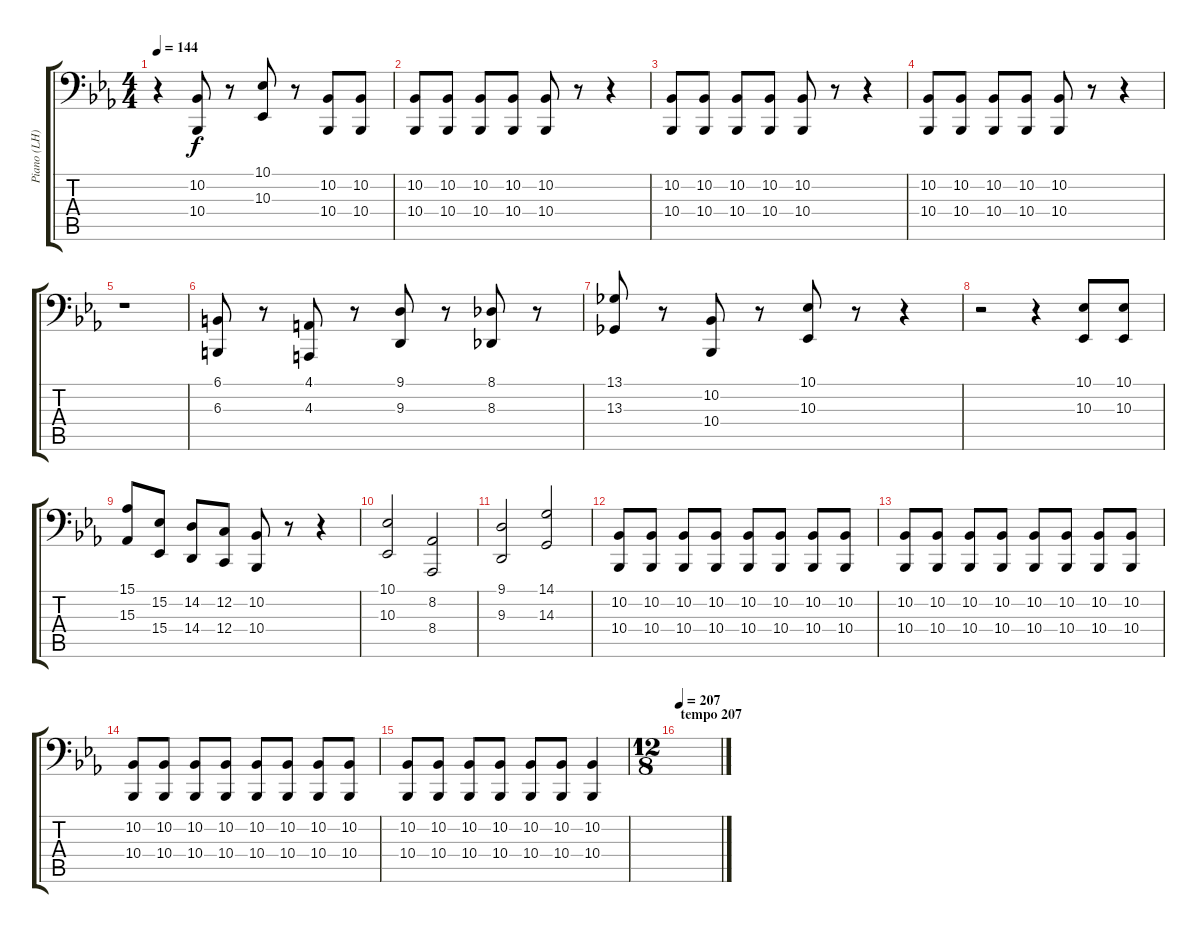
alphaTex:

\track ("Piano (LH)" "Piano (LH)") {instrument brightacousticpiano}
\staff {score tabs}
\tuning (F2 C2 F1 C1 F0 C0) {hide}
\ts (4 4)
\tempo 144
\clef f4
\ks eb
r.4{dy f} (10.2 10.4).8 r.8 (10.1 10.3).8 r.8 (10.2 10.4).8 (10.2 10.4).8 |
(10.2 10.4).8 (10.2 10.4).8 (10.2 10.4).8 (10.2 10.4).8 (10.2 10.4).8 r.8 r.4 |
(10.2 10.4).8 (10.2 10.4).8 (10.2 10.4).8 (10.2 10.4).8 (10.2 10.4).8 r.8 r.4 |
(10.2 10.4).8 (10.2 10.4).8 (10.2 10.4).8 (10.2 10.4).8 (10.2 10.4).8 r.8 r.4 |
r.1 |
(6.1 6.3).8 r.8 (4.1 4.3).8 r.8 (9.1 9.3).8 r.8 (8.1 8.3).8 r.8 |
(13.1 13.3).8 r.8 (10.2 10.4).8 r.8 (10.1 10.3).8 r.8 r.4 |
r.2 r.4 (10.1 10.3).8 (10.1 10.3).8 |
(15.1 15.3).8 (15.2 15.4).8 (14.2 14.4).8 (12.2 12.4).8 (10.2 10.4).8 r.8 r.4 |
(10.1 10.3).2 (8.2 8.4).2 |
(9.1 9.3).2 (14.1 14.3).2 |
(10.2 10.4).8 (10.2 10.4).8 (10.2 10.4).8 (10.2 10.4).8 (10.2 10.4).8 (10.2 10.4).8 (10.2 10.4).8 (10.2 10.4).8 |
(10.2 10.4).8 (10.2 10.4).8 (10.2 10.4).8 (10.2 10.4).8 (10.2 10.4).8 (10.2 10.4).8 (10.2 10.4).8 (10.2 10.4).8 |
(10.2 10.4).8 (10.2 10.4).8 (10.2 10.4).8 (10.2 10.4).8 (10.2 10.4).8 (10.2 10.4).8 (10.2 10.4).8 (10.2 10.4).8 |
(10.2 10.4).8 (10.2 10.4).8 (10.2 10.4).8 (10.2 10.4).8 (10.2 10.4).8 (10.2 10.4).8 (10.2 10.4).4 |
\ts (12 8)
\section ("" "tempo 207")
\tempo 207
